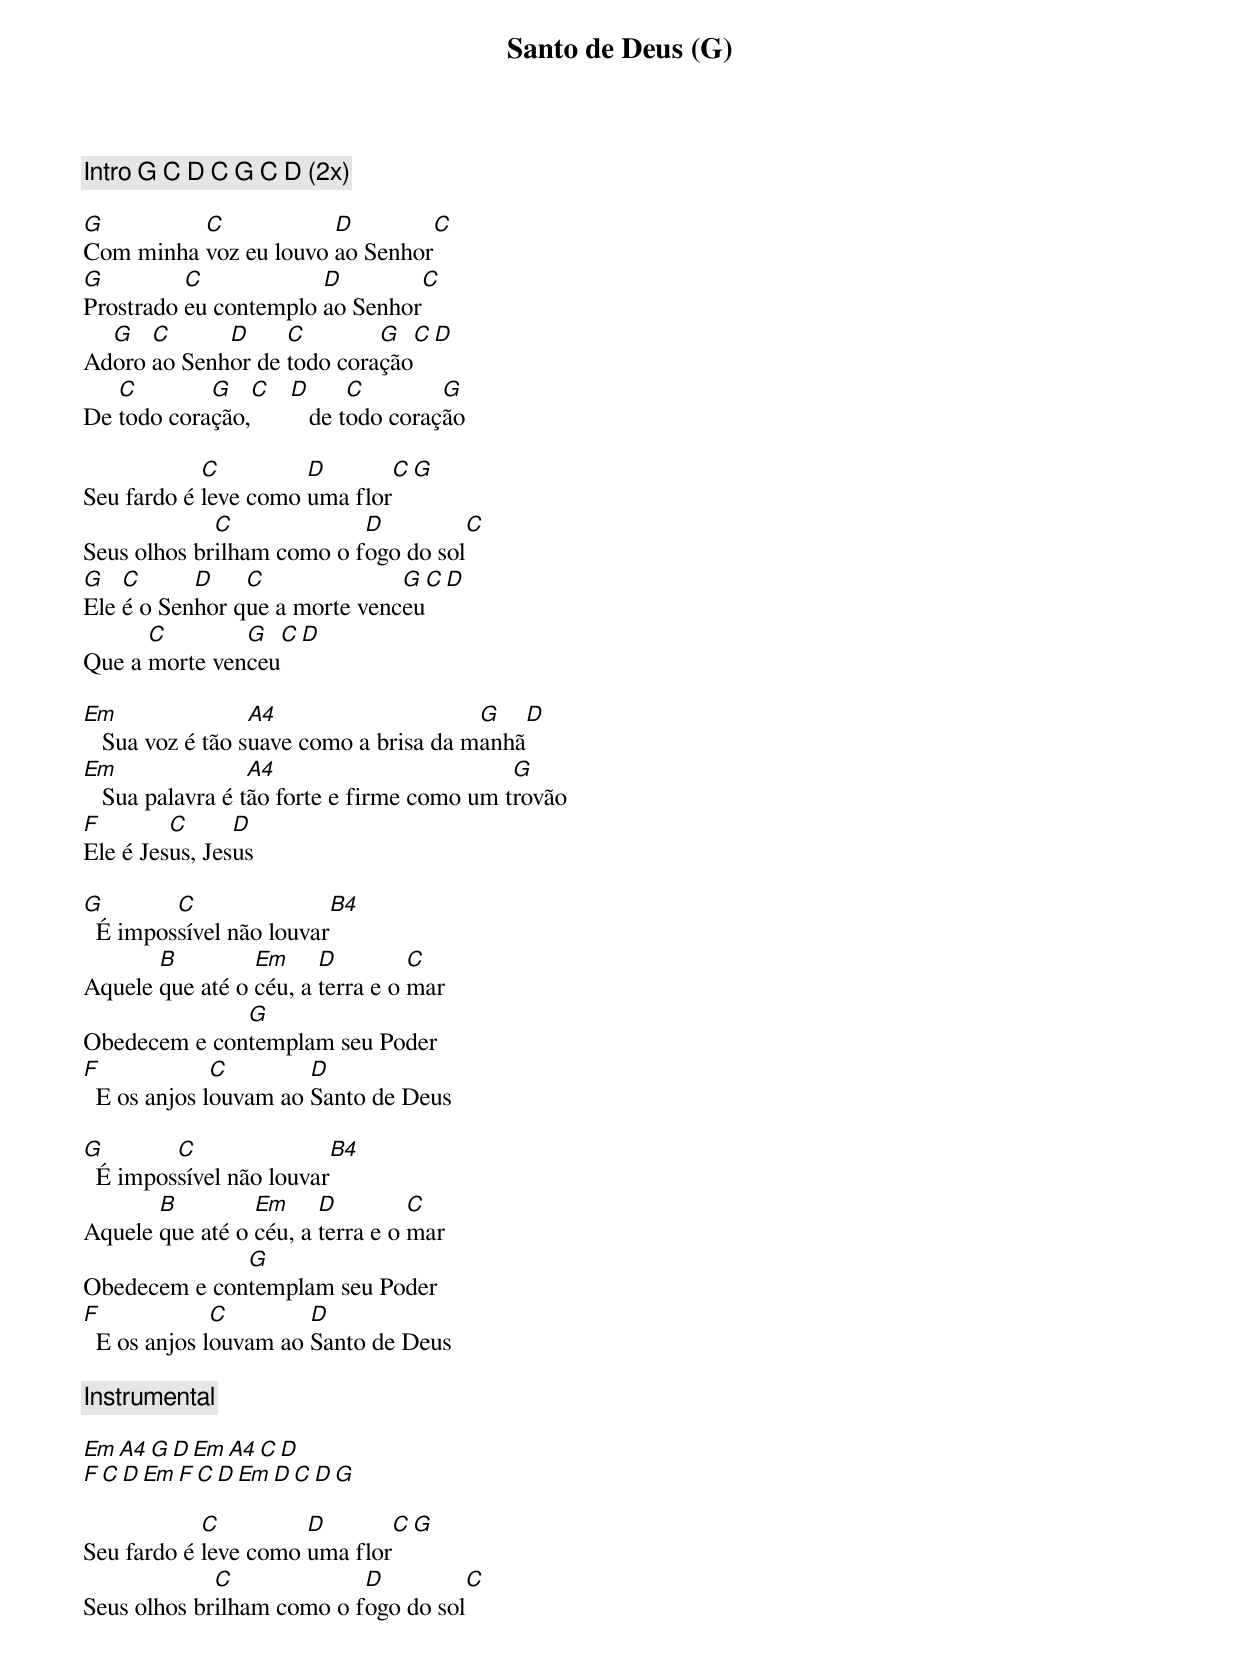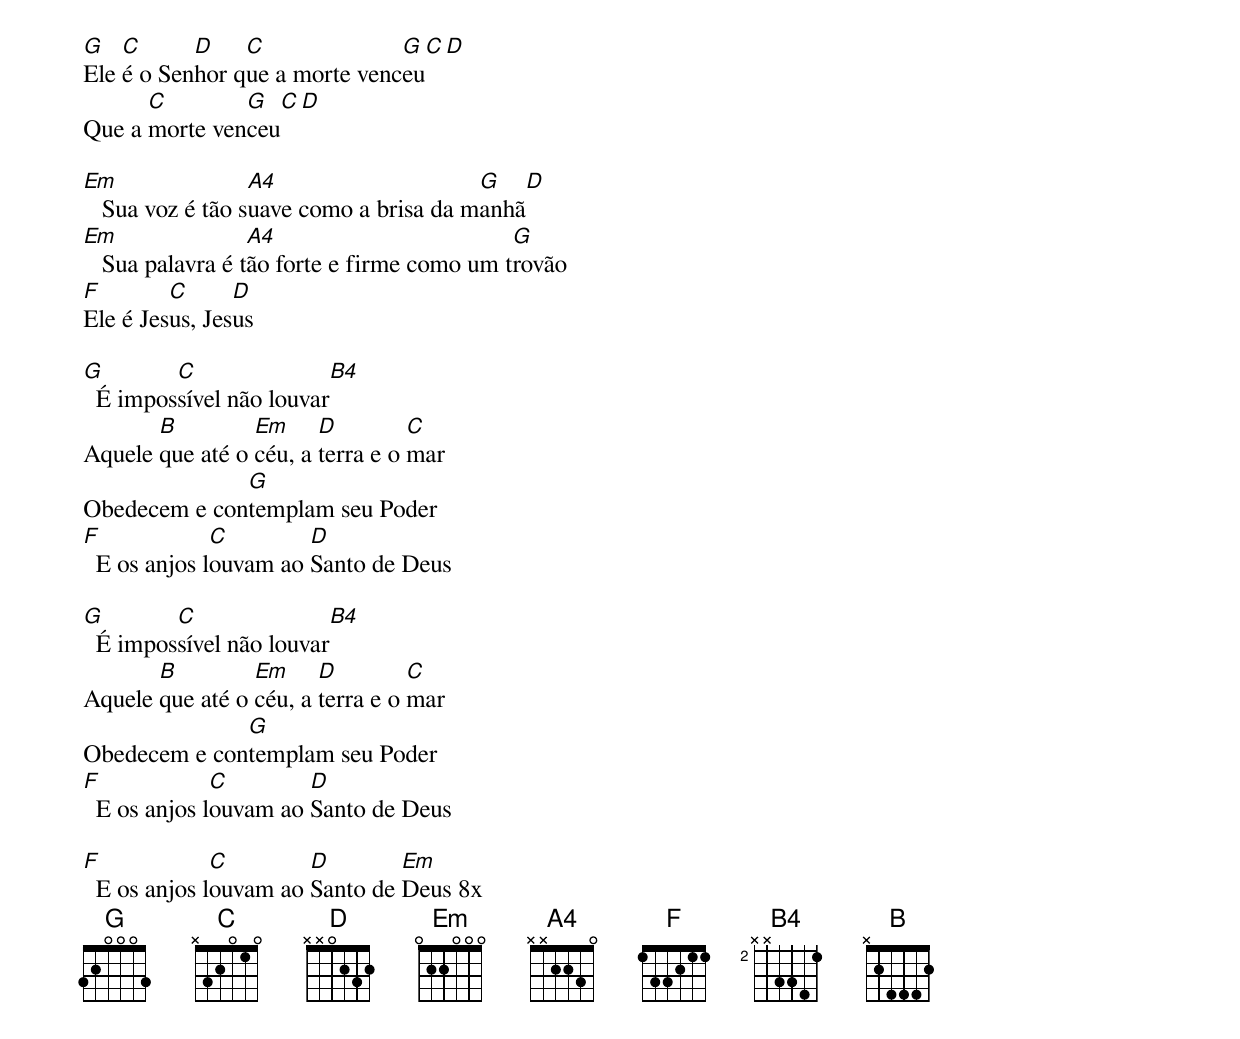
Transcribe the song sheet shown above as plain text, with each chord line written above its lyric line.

Santo de Deus (G)

[Intro] G C D C G C D (2x)

G         C            D         C
Com minha voz eu louvo ao Senhor
G         C            D         C
Prostrado eu contemplo ao Senhor
  G   C      D     C        G   C  D
Adoro ao Senhor de todo coração
   C        G   C  D      C        G
De todo coração,      de todo coração

            C         D        C  G
Seu fardo é leve como uma flor
             C             D          C
Seus olhos brilham como o fogo do sol
G   C      D    C              G  C  D
Ele é o Senhor que a morte venceu
      C        G    C  D
Que a morte venceu

Em                A4                    G     D
   Sua voz é tão suave como a brisa da manhã
Em                A4                        G
   Sua palavra é tão forte e firme como um trovão
F        C      D
Ele é Jesus, Jesus

G        C                B4
  É impossível não louvar
       B         Em     D         C
Aquele que até o céu, a terra e o mar
              G
Obedecem e contemplam seu Poder
F             C        D
  E os anjos louvam ao Santo de Deus

G        C                B4
  É impossível não louvar
       B         Em     D         C
Aquele que até o céu, a terra e o mar
              G
Obedecem e contemplam seu Poder
F             C        D
  E os anjos louvam ao Santo de Deus

[Instrumental]

Em  A4  G  D  Em  A4  C  D
F  C  D  Em  F  C  D  Em  D  C  D  G

            C         D        C  G
Seu fardo é leve como uma flor
             C             D          C
Seus olhos brilham como o fogo do sol
G   C      D    C              G  C  D
Ele é o Senhor que a morte venceu
      C        G    C  D
Que a morte venceu

Em                A4                    G     D
   Sua voz é tão suave como a brisa da manhã
Em                A4                        G
   Sua palavra é tão forte e firme como um trovão
F        C      D
Ele é Jesus, Jesus

G        C                B4
  É impossível não louvar
       B         Em     D         C
Aquele que até o céu, a terra e o mar
              G
Obedecem e contemplam seu Poder
F             C        D
  E os anjos louvam ao Santo de Deus

G        C                B4
  É impossível não louvar
       B         Em     D         C
Aquele que até o céu, a terra e o mar
              G
Obedecem e contemplam seu Poder
F             C        D
  E os anjos louvam ao Santo de Deus

F             C        D        Em
  E os anjos louvam ao Santo de Deus 8x
